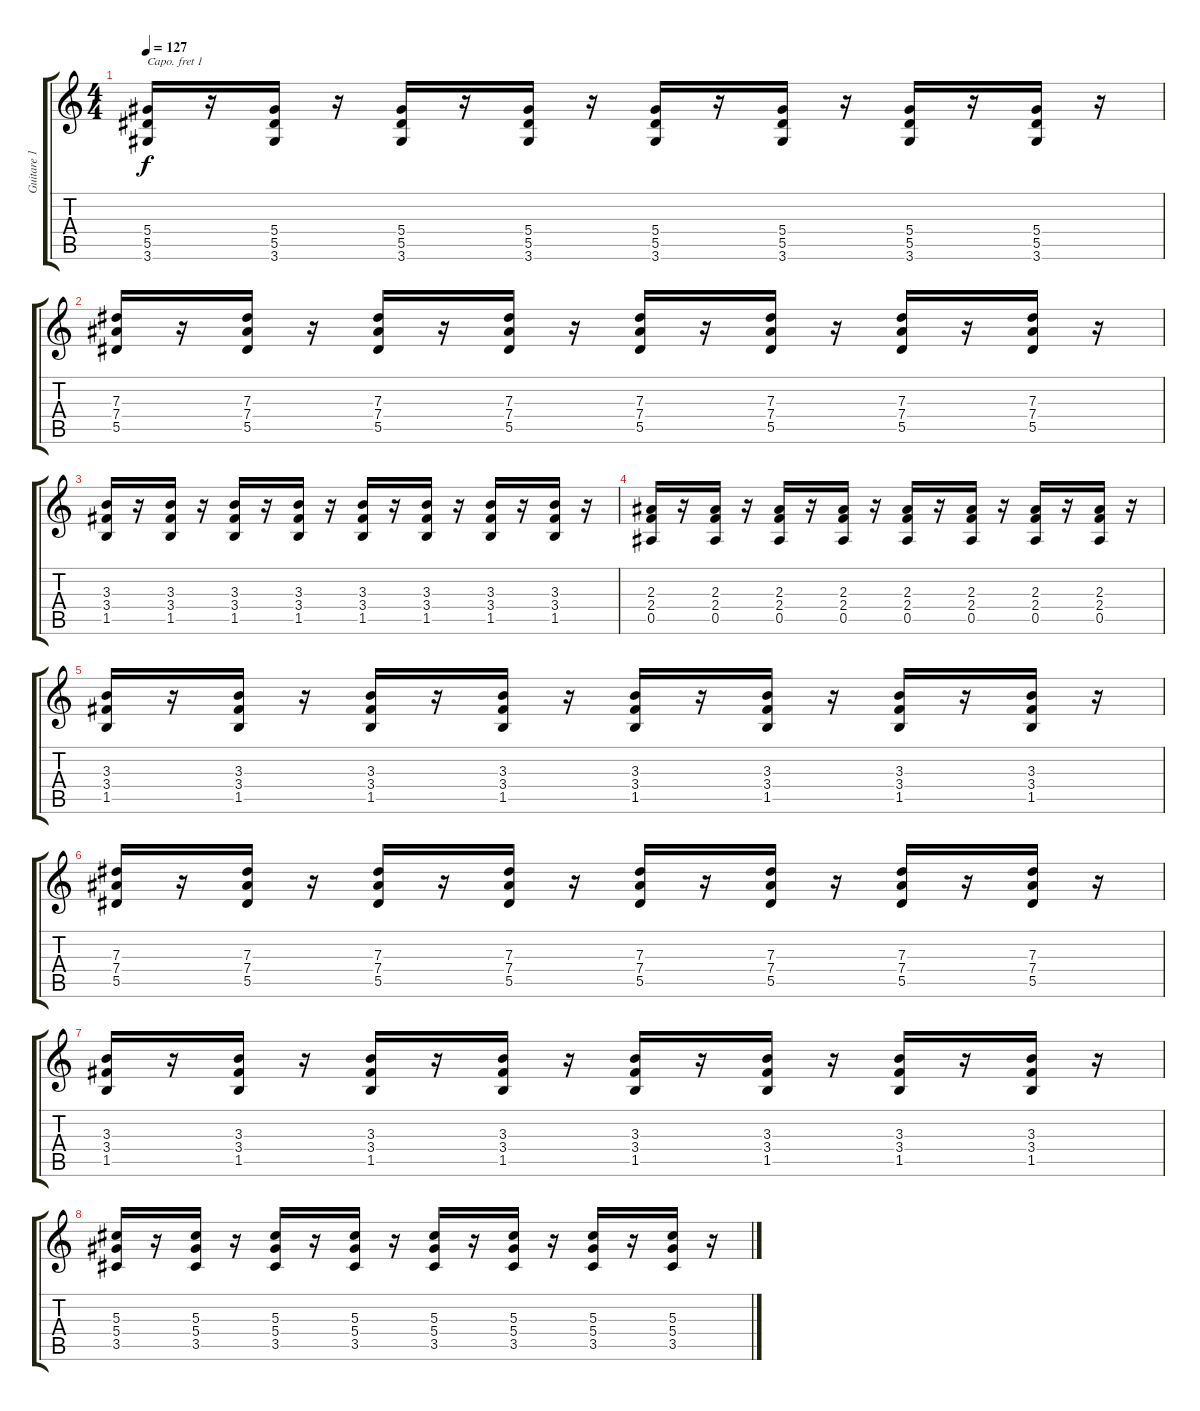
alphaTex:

\track ("Guitare 1" "Guitare 1") {instrument distortionguitar}
\staff {score tabs}
\capo 1
\tuning (E4 B3 G3 D3 A2 E2) {hide}
\ts (4 4)
\tempo 127
\clef g2
\ks c
(5.4 5.5 3.6).16{dy f} r.16 (5.4 5.5 3.6).16 r.16 (5.4 5.5 3.6).16 r.16 (5.4 5.5 3.6).16 r.16 (5.4 5.5 3.6).16 r.16 (5.4 5.5 3.6).16 r.16 (5.4 5.5 3.6).16 r.16 (5.4 5.5 3.6).16 r.16 |
(7.3 7.4 5.5).16 r.16 (7.3 7.4 5.5).16 r.16 (7.3 7.4 5.5).16 r.16 (7.3 7.4 5.5).16 r.16 (7.3 7.4 5.5).16 r.16 (7.3 7.4 5.5).16 r.16 (7.3 7.4 5.5).16 r.16 (7.3 7.4 5.5).16 r.16 |
(3.3 3.4 1.5).16 r.16 (3.3 3.4 1.5).16 r.16 (3.3 3.4 1.5).16 r.16 (3.3 3.4 1.5).16 r.16 (3.3 3.4 1.5).16 r.16 (3.3 3.4 1.5).16 r.16 (3.3 3.4 1.5).16 r.16 (3.3 3.4 1.5).16 r.16 |
(2.3 2.4 0.5).16 r.16 (2.3 2.4 0.5).16 r.16 (2.3 2.4 0.5).16 r.16 (2.3 2.4 0.5).16 r.16 (2.3 2.4 0.5).16 r.16 (2.3 2.4 0.5).16 r.16 (2.3 2.4 0.5).16 r.16 (2.3 2.4 0.5).16 r.16 |
(3.3 3.4 1.5).16 r.16 (3.3 3.4 1.5).16 r.16 (3.3 3.4 1.5).16 r.16 (3.3 3.4 1.5).16 r.16 (3.3 3.4 1.5).16 r.16 (3.3 3.4 1.5).16 r.16 (3.3 3.4 1.5).16 r.16 (3.3 3.4 1.5).16 r.16 |
(7.3 7.4 5.5).16 r.16 (7.3 7.4 5.5).16 r.16 (7.3 7.4 5.5).16 r.16 (7.3 7.4 5.5).16 r.16 (7.3 7.4 5.5).16 r.16 (7.3 7.4 5.5).16 r.16 (7.3 7.4 5.5).16 r.16 (7.3 7.4 5.5).16 r.16 |
(3.3 3.4 1.5).16 r.16 (3.3 3.4 1.5).16 r.16 (3.3 3.4 1.5).16 r.16 (3.3 3.4 1.5).16 r.16 (3.3 3.4 1.5).16 r.16 (3.3 3.4 1.5).16 r.16 (3.3 3.4 1.5).16 r.16 (3.3 3.4 1.5).16 r.16 |
(5.3 5.4 3.5).16 r.16 (5.3 5.4 3.5).16 r.16 (5.3 5.4 3.5).16 r.16 (5.3 5.4 3.5).16 r.16 (5.3 5.4 3.5).16 r.16 (5.3 5.4 3.5).16 r.16 (5.3 5.4 3.5).16 r.16 (5.3 5.4 3.5).16 r.16
